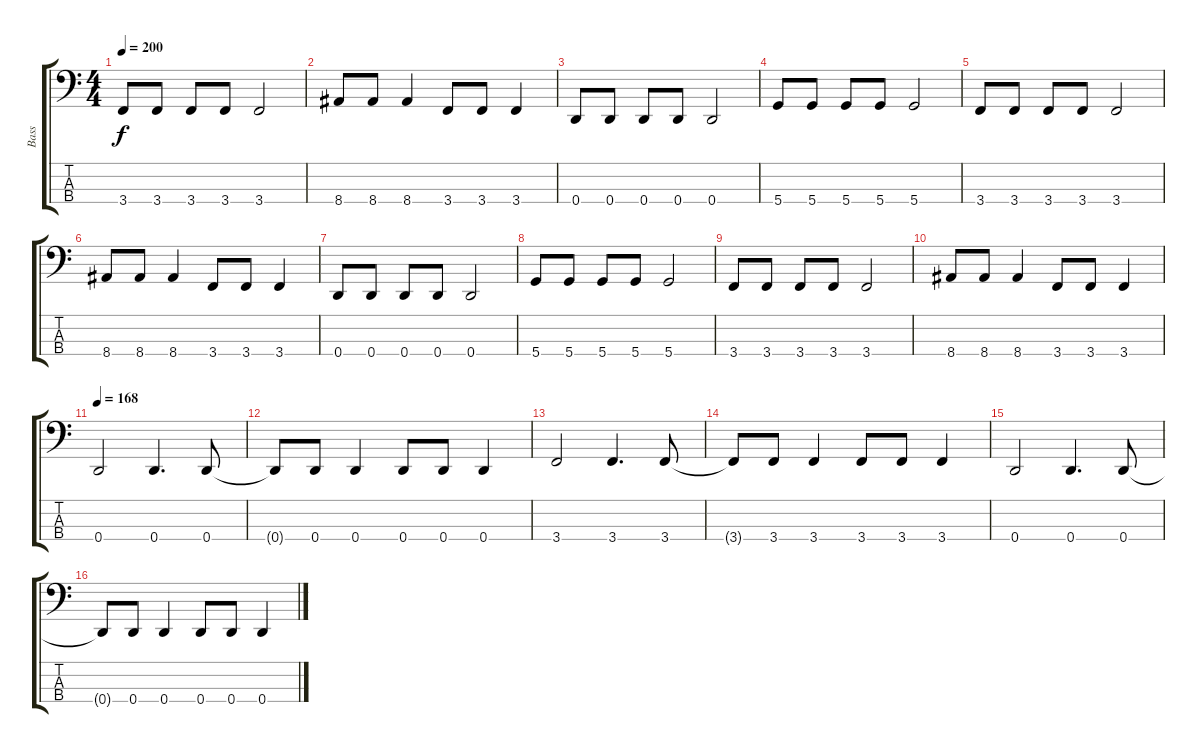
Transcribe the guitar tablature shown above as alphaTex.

\track ("Bass" "Bass") {instrument electricbassfinger}
\staff {score tabs}
\tuning (G2 D2 A1 D1) {hide}
\ts (4 4)
\tempo 200
\clef f4
\ks c
3.4.8{dy f} 3.4.8 3.4.8 3.4.8 3.4.2 |
8.4.8 8.4.8 8.4.4 3.4.8 3.4.8 3.4.4 |
0.4.8 0.4.8 0.4.8 0.4.8 0.4.2 |
5.4.8 5.4.8 5.4.8 5.4.8 5.4.2 |
3.4.8 3.4.8 3.4.8 3.4.8 3.4.2 |
8.4.8 8.4.8 8.4.4 3.4.8 3.4.8 3.4.4 |
0.4.8 0.4.8 0.4.8 0.4.8 0.4.2 |
5.4.8 5.4.8 5.4.8 5.4.8 5.4.2 |
3.4.8 3.4.8 3.4.8 3.4.8 3.4.2 |
8.4.8 8.4.8 8.4.4 3.4.8 3.4.8 3.4.4 |
\tempo 168
0.4.2 0.4.4{d} 0.4.8 |
0.4{t}.8 0.4.8 0.4.4 0.4.8 0.4.8 0.4.4 |
3.4.2 3.4.4{d} 3.4.8 |
3.4{t}.8 3.4.8 3.4.4 3.4.8 3.4.8 3.4.4 |
0.4.2 0.4.4{d} 0.4.8 |
0.4{t}.8 0.4.8 0.4.4 0.4.8 0.4.8 0.4.4
